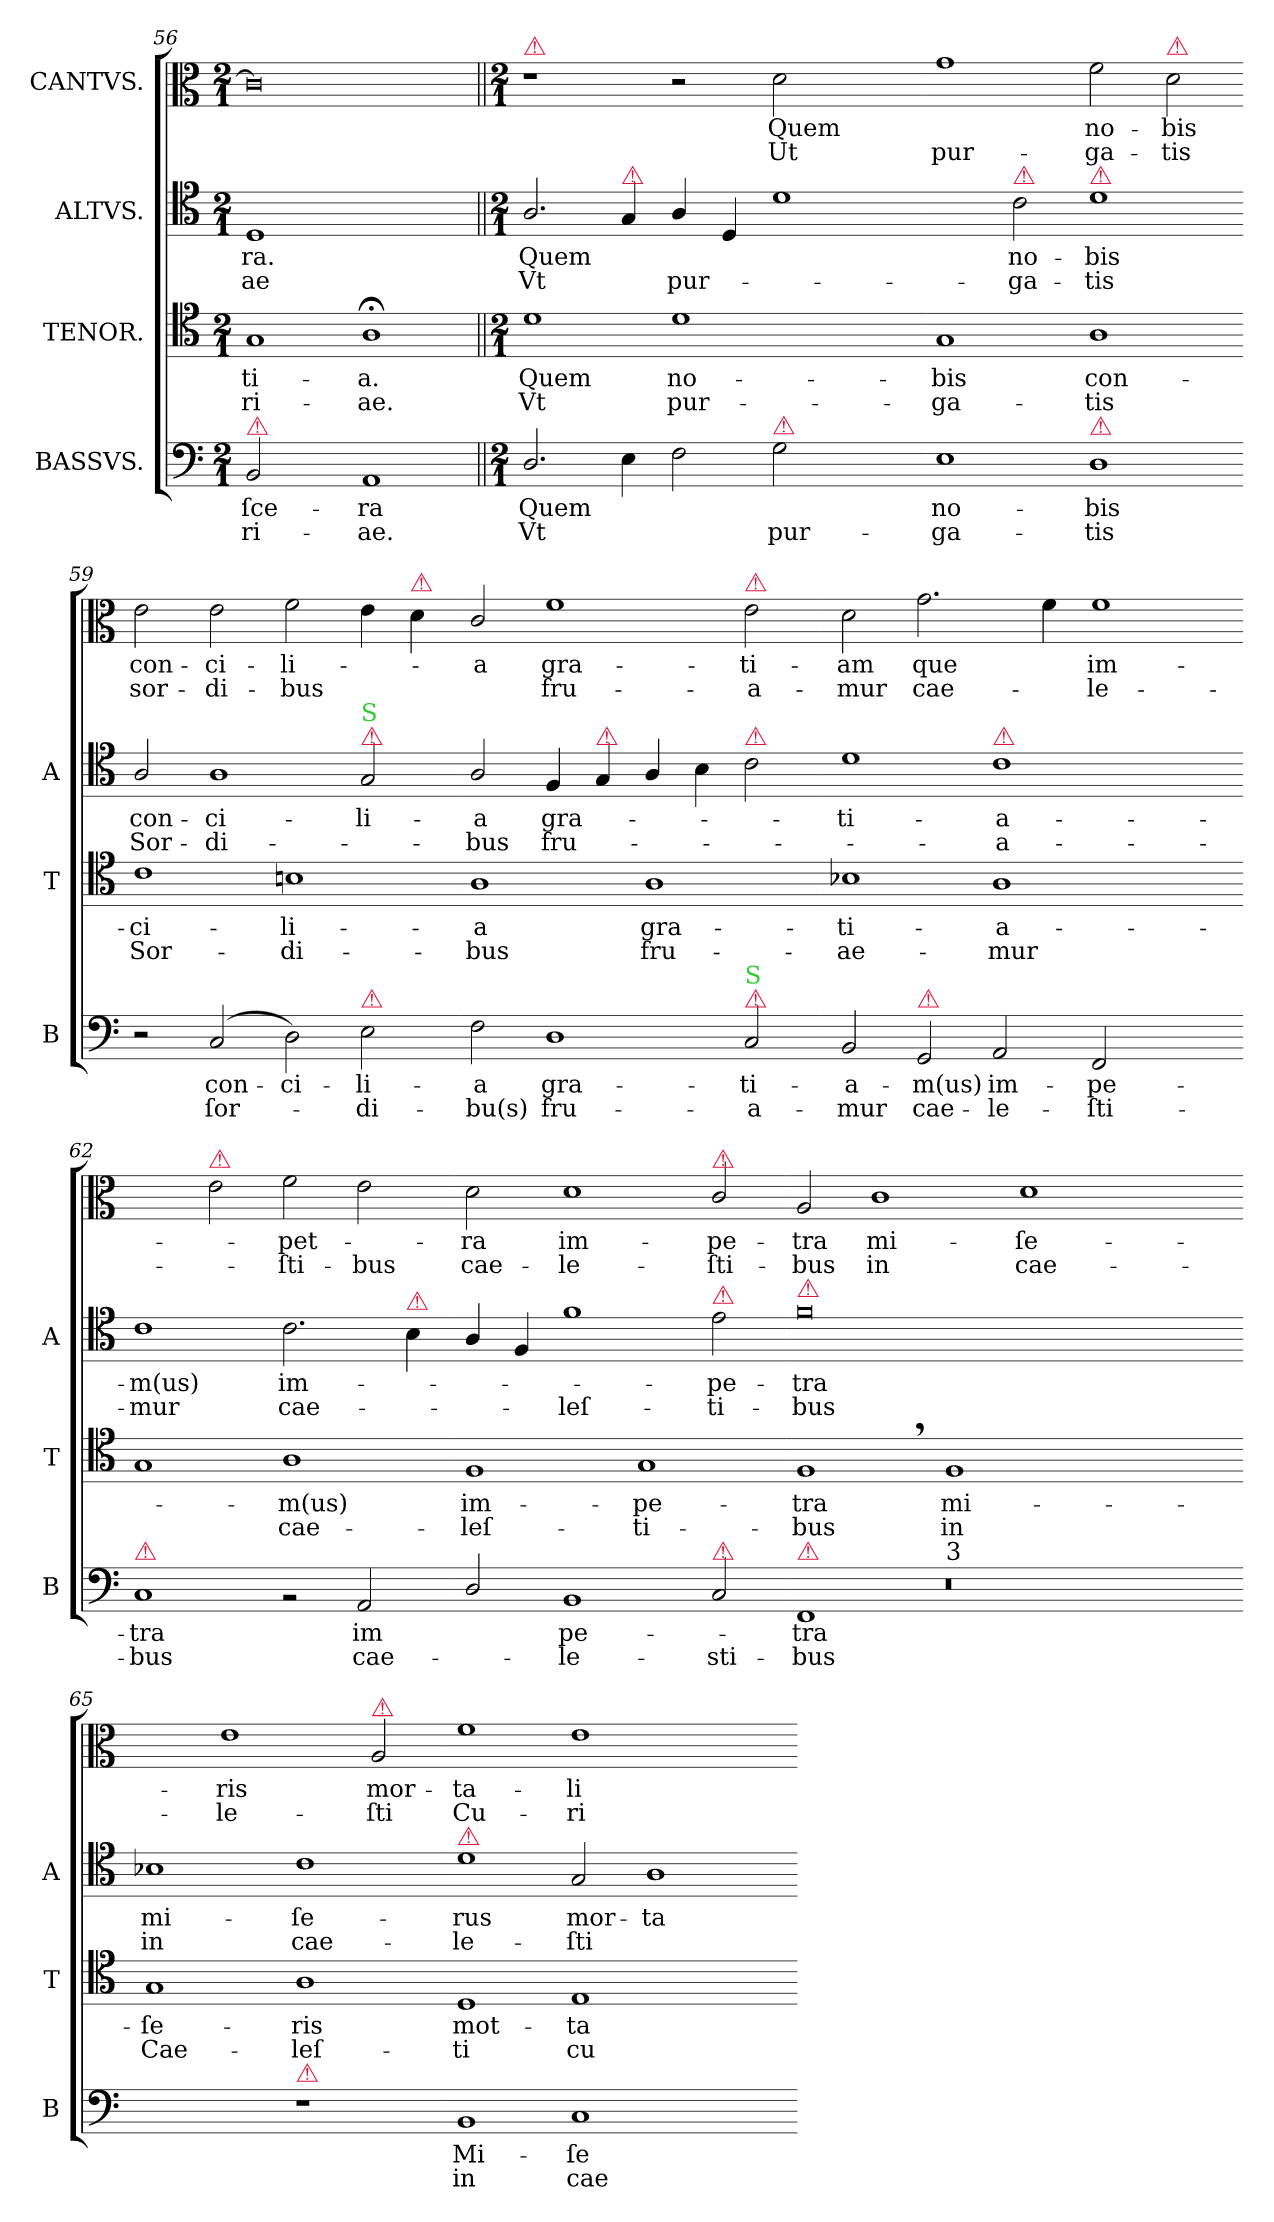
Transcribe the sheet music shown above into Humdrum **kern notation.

**kern	**text	**text	**kern	**text	**text	**kern	**text	**text	**kern	**text	**text
*part4	*part4	*part4	*part3	*part3	*part3	*part2	*part2	*part2	*part1	*part1	*part1
*staff4	*staff4	*staff4	*staff3	*staff3	*staff3	*staff2	*staff2	*staff2	*staff1	*staff1	*staff1
*I"BASSVS.	*	*	*I"TENOR.	*	*	*I"ALTVS.	*	*	*I"CANTVS.	*	*
*I'B	*	*	*I'T	*	*	*I'A	*	*	*	*	*
*clefF4	*	*	*clefC4	*	*	*clefC4	*	*	*clefC3	*	*
*k[]	*	*	*k[]	*	*	*k[]	*	*	*k[]	*	*
*M2/1	*	*	*M2/1	*	*	*M2/1	*	*	*M2/1	*	*
=56	=56	=56	=56	=56	=56	=56	=56	=56	=56	=56	=56
!LO:TX:a:color=crimson:t=⚠	!	!	!	!	!	!	!	!	!	!	!
!LO:N:vis=2	!	!	!	!	!	!LO:N:vis=1	!	!	!	!	!
1BB/	-ſce-	-ri-	1G/	-ti-	-ri-	0D/	-ra.	-ae	0c#]	.	.
1AA/	-ra	-ae.	1A;<\	-a.	-ae.	.	.	.	.	.	.
=57||	=57||	=57||	=57||	=57||	=57||	=57||	=57||	=57||	=57||	=57||	=57||
*M2/1	*	*	*M2/1	*	*	*M2/1	*	*	*M2/1	*	*
!	!	!	!	!	!	!	!	!	!LO:TX:a:color=crimson:t=⚠	!	!
2.D/	Quem	Vt	1d\	Quem	Vt	2.A/	Quem	Vt	1r	.	.
!	!	!	!	!	!	!LO:TX:a:color=crimson:t=⚠	!	!	!	!	!
4E\	.	.	.	.	.	4G/	.	.	.	.	.
2F\	.	.	1d\	no-	pur-	4A/	.	pur-	2r	.	.
.	.	.	.	.	.	4D/	.	.	.	.	.
!LO:TX:a:color=crimson:t=⚠	!	!	!	!	!	!	!	!	!	!	!
2G\	.	pur-	.	.	.	1d\	.	.	2d\	Quem	Ut
2ryy	.	.	2ryy	.	.	.	.	.	2ryy	.	.
=58-	=58-	=58-	=58-	=58-	=58-	=58-	=58-	=58-	=58-	=58-	=58-
1E\	no-	-ga-	1G/	-bis	-ga-	2ryy	.	.	1g\	.	pur-
!	!	!	!	!	!	!LO:TX:a:color=crimson:t=⚠	!	!	!	!	!
.	.	.	.	.	.	2c\	no-	-ga-	.	.	.
!	!	!	!	!	!	!LO:TX:a:color=crimson:t=⚠	!	!	!	!	!
!LO:TX:a:color=crimson:t=⚠	!	!	!	!	!	!	!	!	!	!	!
1D\	-bis	-tis	1A\	con-	-tis	1d\	-bis	-tis	2f\	no-	-ga-
!	!	!	!	!	!	!	!	!	!LO:TX:a:color=crimson:t=⚠	!	!
.	.	.	.	.	.	.	.	.	2d\	-bis	-tis
=59-	=59-	=59-	=59-	=59-	=59-	=59-	=59-	=59-	=59-	=59-	=59-
2r	.	.	1c\	-ci-	Sor-	2A/	con-	Sor-	2e\	con-	sor-
(<2C/	con-	ſor-	.	.	.	1A\	-ci-	-di-	2e\	-ci-	-di-
2D\)	-ci-	.	1Bn\	-li-	-di-	.	.	.	2f\	-li-	-bus
!	!	!	!	!	!	!LO:TX:a:color=crimson:t=⚠	!	!	!	!	!
!	!	!	!	!	!	!LO:TX:a:color=limegreen:t=S	!	!	!	!	!
!LO:TX:a:color=crimson:t=⚠	!	!	!	!	!	!	!	!	!	!	!
2E\	-li-	-di-	.	.	.	2G/	-li-	.	4e\	.	.
!	!	!	!	!	!	!	!	!	!LO:TX:a:color=crimson:t=⚠	!	!
.	.	.	.	.	.	.	.	.	4d\	.	.
=60-	=60-	=60-	=60-	=60-	=60-	=60-	=60-	=60-	=60-	=60-	=60-
2F\	-a	-bu(s)	1A\	-a	-bus	2A/	-a	-bus	2c/	-a	.
1D\	gra-	fru-	.	.	.	4F/	gra-	fru-	1f\	gra-	fru-
!	!	!	!	!	!	!LO:TX:a:color=crimson:t=⚠	!	!	!	!	!
.	.	.	.	.	.	4G/	.	.	.	.	.
.	.	.	1A\	gra-	fru-	4A/	.	.	.	.	.
.	.	.	.	.	.	4B\	.	.	.	.	.
!	!	!	!	!	!	!	!	!	!LO:TX:a:color=crimson:t=⚠	!	!
!	!	!	!	!	!	!LO:TX:a:color=crimson:t=⚠	!	!	!	!	!
!LO:TX:a:color=crimson:t=⚠	!	!	!	!	!	!	!	!	!	!	!
!LO:TX:a:color=limegreen:t=S	!	!	!	!	!	!	!	!	!	!	!
2C/	-ti-	-a-	.	.	.	2c\	.	.	2e\	-ti-	-a-
=61-	=61-	=61-	=61-	=61-	=61-	=61-	=61-	=61-	=61-	=61-	=61-
2BB/	-a-	-mur	1B-X\	-ti-	-ae-	1d\	-ti-	.	2d\	-am	-mur
!LO:TX:a:color=crimson:t=⚠	!	!	!	!	!	!	!	!	!	!	!
2GG/	-m(us)	cae-	.	.	.	.	.	.	2.g\	que	cae-
!	!	!	!	!	!	!LO:TX:a:color=crimson:t=⚠	!	!	!	!	!
2AA/	im-	-le-	1A\	-a-	-mur	1c\	-a-	-a-	.	.	.
.	.	.	.	.	.	.	.	.	4f\	.	.
2FF/	-pe-	-ſti-	.	.	.	.	.	.	1f\	im-	-le-
2ryy	.	.	2ryy	.	.	2ryy	.	.	.	.	.
=62-	=62-	=62-	=62-	=62-	=62-	=62-	=62-	=62-	=62-	=62-	=62-
!LO:TX:a:color=crimson:t=⚠	!	!	!	!	!	!	!	!	!	!	!
1C/	-tra	-bus	1G/	.	.	1c\	-m(us)	-mur	2ryy	.	.
!	!	!	!	!	!	!	!	!	!LO:TX:a:color=crimson:t=⚠	!	!
.	.	.	.	.	.	.	.	.	2e\	.	.
2rBB	.	.	1A\	-m(us)	cae-	2.c\	im-	cae-	2f\	-pet-	-ſti-
2AA/	im	cae-	.	.	.	.	.	.	2e\	.	-bus
!	!	!	!	!	!	!LO:TX:a:color=crimson:t=⚠	!	!	!	!	!
.	.	.	.	.	.	4B\	.	.	.	.	.
=63-	=63-	=63-	=63-	=63-	=63-	=63-	=63-	=63-	=63-	=63-	=63-
2D/	.	.	1F/	im-	-leſ-	4A/	.	.	2d\	-ra	cae-
.	.	.	.	.	.	4F/	.	.	.	.	.
1BB/	pe-	-le-	.	.	.	1f\	.	leſ-	1d\	im-	-le-
.	.	.	1G/	-pe-	-ti-	.	.	.	.	.	.
!	!	!	!	!	!	!	!	!	!LO:TX:a:color=crimson:t=⚠	!	!
!	!	!	!	!	!	!LO:TX:a:color=crimson:t=⚠	!	!	!	!	!
!LO:TX:a:color=crimson:t=⚠	!	!	!	!	!	!	!	!	!	!	!
2C/	.	-sti-	.	.	.	2e\	-pe-	-ti-	2c/	-pe-	-ſti-
=64-	=64-	=64-	=64-	=64-	=64-	=64-	=64-	=64-	=64-	=64-	=64-
!	!	!	!	!	!	!LO:TX:a:color=crimson:t=⚠	!	!	!	!	!
!LO:TX:a:color=crimson:t=⚠	!	!	!	!	!	!	!	!	!	!	!
1FF/	-tra	-bus	1F,/	-tra	-bus	0f\	-tra	-bus	2A/	-tra	-bus
.	.	.	.	.	.	.	.	.	1c\	mi-	in
!LO:TX:a:t=3	!	!	!	!	!	!	!	!	!	!	!
0r	.	.	1F/	mi-	in	.	.	.	.	.	.
.	.	.	.	.	.	.	.	.	1d\	-ſe-	cae-
.	.	.	1ryy	.	.	1ryy	.	.	.	.	.
.	.	.	.	.	.	.	.	.	2ryy	.	.
=65-	=65-	=65-	=65-	=65-	=65-	=65-	=65-	=65-	=65-	=65-	=65-
1ryy	.	.	1G/	-ſe-	Cae-	1B-X\	mi-	in	2ryy	.	.
.	.	.	.	.	.	.	.	.	1e\	-ris	-le-
!LO:TX:a:color=crimson:t=⚠	!	!	!	!	!	!	!	!	!	!	!
1r	.	.	1A\	-ris	-leſ-	1c\	-ſe-	cae-	.	.	.
!	!	!	!	!	!	!	!	!	!LO:TX:a:color=crimson:t=⚠	!	!
.	.	.	.	.	.	.	.	.	2A/	mor-	-ſti
=66-	=66-	=66-	=66-	=66-	=66-	=66-	=66-	=66-	=66-	=66-	=66-
!	!	!	!	!	!	!LO:TX:a:color=crimson:t=⚠	!	!	!	!	!
1BB/	Mi-	in	1D/	mot-	-ti	1d\	-rus	-le-	1f\	-ta-	Cu-
1C/	-ſe-	cae-	1E/	-ta	cu-	2G/	mor-	-ſti	1e\	-li-	-ri-
.	.	.	.	.	.	1A\	-ta-	.	.	.	.
2ryy	.	.	2ryy	.	.	.	.	.	2ryy	.	.
=-	=-	=-	=-	=-	=-	=-	=-	=-	=-	=-	=-
*-	*-	*-	*-	*-	*-	*-	*-	*-	*-	*-	*-
